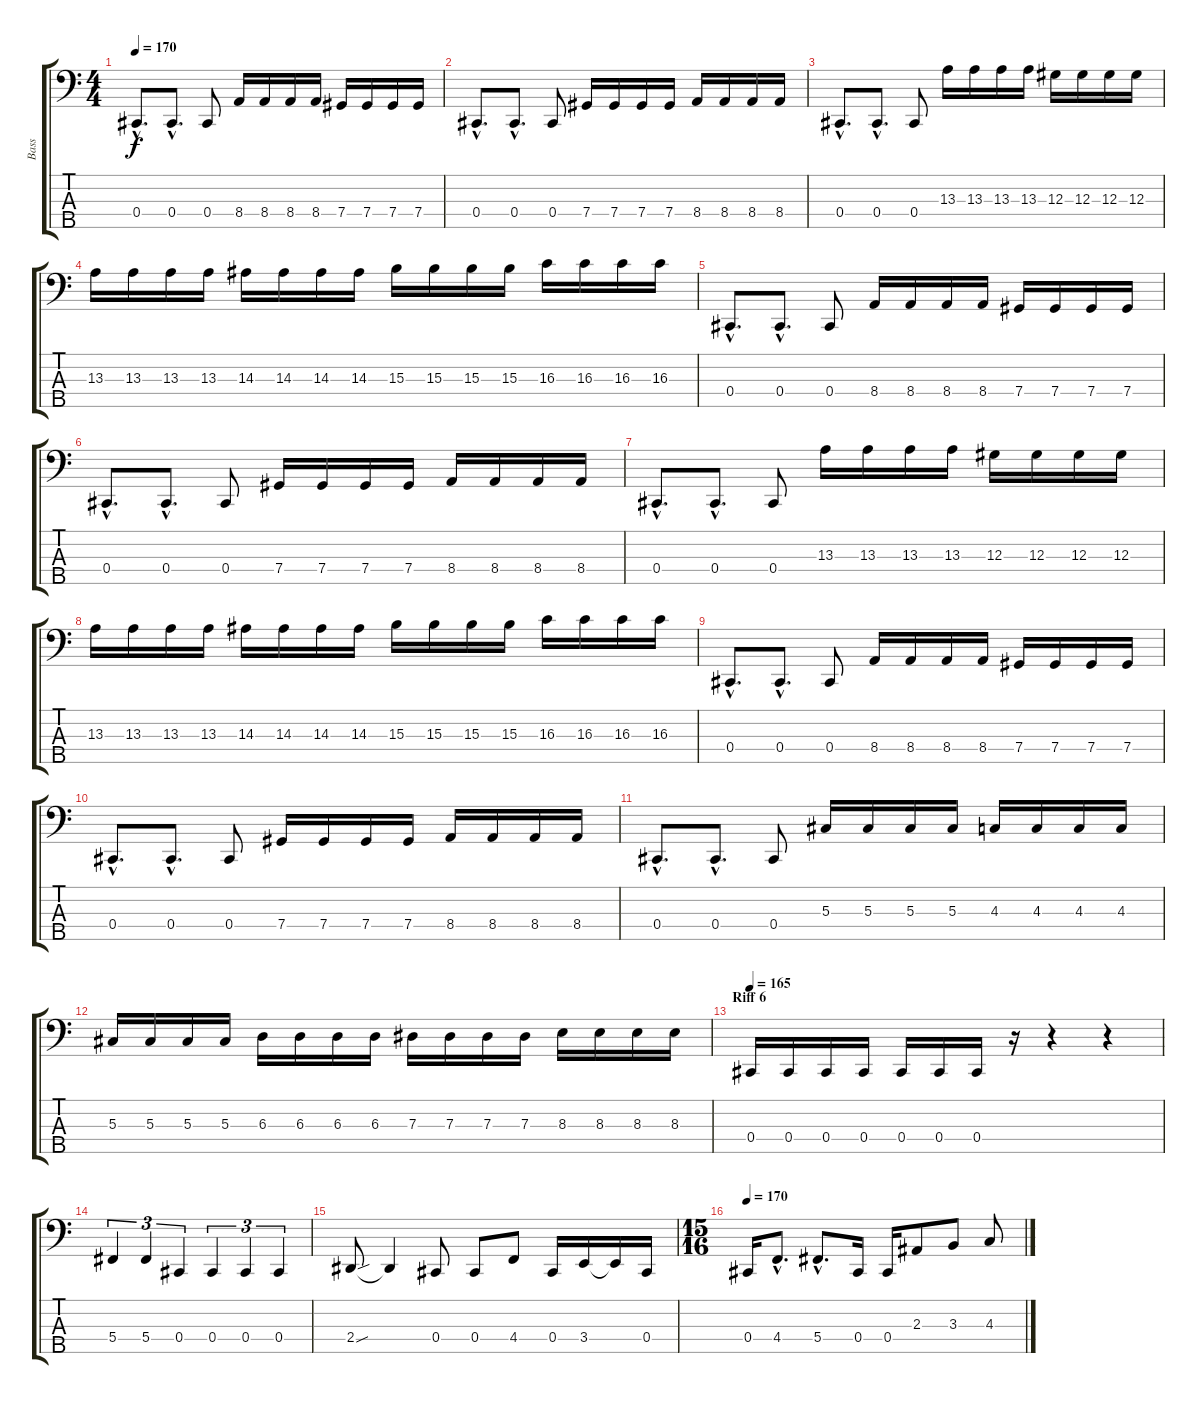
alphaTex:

\track ("Bass" "Bass") {instrument electricbassfinger}
\staff {score tabs}
\tuning (Gb2 Db2 Ab1 Db1 Ab0) {hide}
\ts (4 4)
\tempo 170
\clef f4
\ks c
0.4{hac}.8{d dy f} 0.4{hac}.8{d} 0.4.8 8.4.16 8.4.16 8.4.16 8.4.16 7.4.16 7.4.16 7.4.16 7.4.16 |
0.4{hac}.8{d} 0.4{hac}.8{d} 0.4.8 7.4.16 7.4.16 7.4.16 7.4.16 8.4.16 8.4.16 8.4.16 8.4.16 |
0.4{hac}.8{d} 0.4{hac}.8{d} 0.4.8 13.3.16 13.3.16 13.3.16 13.3.16 12.3.16 12.3.16 12.3.16 12.3.16 |
13.3.16 13.3.16 13.3.16 13.3.16 14.3.16 14.3.16 14.3.16 14.3.16 15.3.16 15.3.16 15.3.16 15.3.16 16.3.16 16.3.16 16.3.16 16.3.16 |
0.4{hac}.8{d} 0.4{hac}.8{d} 0.4.8 8.4.16 8.4.16 8.4.16 8.4.16 7.4.16 7.4.16 7.4.16 7.4.16 |
0.4{hac}.8{d} 0.4{hac}.8{d} 0.4.8 7.4.16 7.4.16 7.4.16 7.4.16 8.4.16 8.4.16 8.4.16 8.4.16 |
0.4{hac}.8{d} 0.4{hac}.8{d} 0.4.8 13.3.16 13.3.16 13.3.16 13.3.16 12.3.16 12.3.16 12.3.16 12.3.16 |
13.3.16 13.3.16 13.3.16 13.3.16 14.3.16 14.3.16 14.3.16 14.3.16 15.3.16 15.3.16 15.3.16 15.3.16 16.3.16 16.3.16 16.3.16 16.3.16 |
0.4{hac}.8{d} 0.4{hac}.8{d} 0.4.8 8.4.16 8.4.16 8.4.16 8.4.16 7.4.16 7.4.16 7.4.16 7.4.16 |
0.4{hac}.8{d} 0.4{hac}.8{d} 0.4.8 7.4.16 7.4.16 7.4.16 7.4.16 8.4.16 8.4.16 8.4.16 8.4.16 |
0.4{hac}.8{d} 0.4{hac}.8{d} 0.4.8 5.3.16 5.3.16 5.3.16 5.3.16 4.3.16 4.3.16 4.3.16 4.3.16 |
5.3.16 5.3.16 5.3.16 5.3.16 6.3.16 6.3.16 6.3.16 6.3.16 7.3.16 7.3.16 7.3.16 7.3.16 8.3.16 8.3.16 8.3.16 8.3.16 |
\section ("" "Riff 6")
\tempo 165
0.4.16 0.4.16 0.4.16 0.4.16 0.4.16 0.4.16 0.4.16 r.16 r.4 r.4 |
5.4.4{tu (3 2)} 5.4.4{tu (3 2)} 0.4.4{tu (3 2)} 0.4.4{tu (3 2)} 0.4.4{tu (3 2)} 0.4.4{tu (3 2)} |
2.4{sou}.8 2.4{t}.4 0.4.8 0.4.8 4.4.8 0.4.16 3.4.16 3.4{t}.16 0.4.16 |
\ts (15 16)
\tempo 170
0.4.16 4.4{hac}.8{d} 5.4{hac}.8{d} 0.4.16 0.4.16 2.3.8 3.3.8 4.3.8
